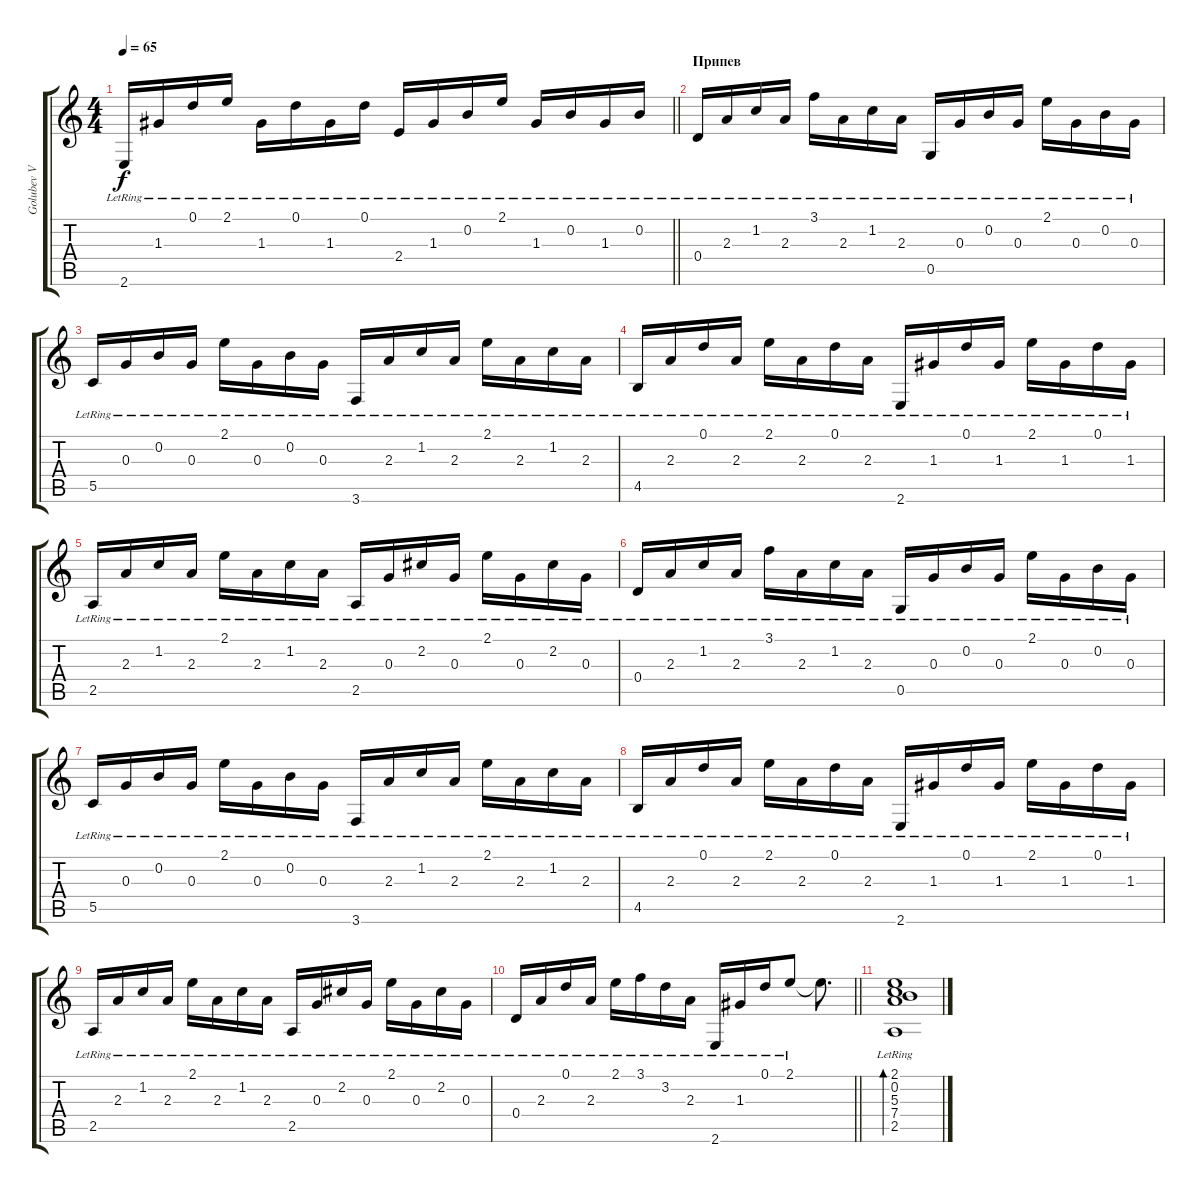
\track (" Golubev Vlad " " Golubev V") {instrument electricguitarjazz}
\staff {score tabs}
\tuning (D4 B3 G3 D3 G2 D2) {hide}
\ts (4 4)
\tempo 65
\clef g2
\barLineRight lightlight
\ks aminor
2.6{lr}.16{dy f} 1.3{lr}.16 0.1{lr}.16 2.1{lr}.16 1.3{lr}.16 0.1{lr}.16 1.3{lr}.16 0.1{lr}.16 2.4{lr}.16 1.3{lr}.16 0.2{lr}.16 2.1{lr}.16 1.3{lr}.16 0.2{lr}.16 1.3{lr}.16 0.2{lr}.16 |
\section ("" "Припев")
0.4{lr}.16 2.3{lr}.16 1.2{lr}.16 2.3{lr}.16 3.1{lr}.16 2.3{lr}.16 1.2{lr}.16 2.3{lr}.16 0.5{lr}.16 0.3{lr}.16 0.2{lr}.16 0.3{lr}.16 2.1{lr}.16 0.3{lr}.16 0.2{lr}.16 0.3{lr}.16 |
5.5{lr}.16 0.3{lr}.16 0.2{lr}.16 0.3{lr}.16 2.1{lr}.16 0.3{lr}.16 0.2{lr}.16 0.3{lr}.16 3.6{lr}.16 2.3{lr}.16 1.2{lr}.16 2.3{lr}.16 2.1{lr}.16 2.3{lr}.16 1.2{lr}.16 2.3{lr}.16 |
4.5{lr}.16 2.3{lr}.16 0.1{lr}.16 2.3{lr}.16 2.1{lr}.16 2.3{lr}.16 0.1{lr}.16 2.3{lr}.16 2.6{lr}.16 1.3{lr}.16 0.1{lr}.16 1.3{lr}.16 2.1{lr}.16 1.3{lr}.16 0.1{lr}.16 1.3{lr}.16 |
2.5{lr}.16 2.3{lr}.16 1.2{lr}.16 2.3{lr}.16 2.1{lr}.16 2.3{lr}.16 1.2{lr}.16 2.3{lr}.16 2.5{lr}.16 0.3{lr}.16 2.2{lr}.16 0.3{lr}.16 2.1{lr}.16 0.3{lr}.16 2.2{lr}.16 0.3{lr}.16 |
0.4{lr}.16 2.3{lr}.16 1.2{lr}.16 2.3{lr}.16 3.1{lr}.16 2.3{lr}.16 1.2{lr}.16 2.3{lr}.16 0.5{lr}.16 0.3{lr}.16 0.2{lr}.16 0.3{lr}.16 2.1{lr}.16 0.3{lr}.16 0.2{lr}.16 0.3{lr}.16 |
5.5{lr}.16 0.3{lr}.16 0.2{lr}.16 0.3{lr}.16 2.1{lr}.16 0.3{lr}.16 0.2{lr}.16 0.3{lr}.16 3.6{lr}.16 2.3{lr}.16 1.2{lr}.16 2.3{lr}.16 2.1{lr}.16 2.3{lr}.16 1.2{lr}.16 2.3{lr}.16 |
4.5{lr}.16 2.3{lr}.16 0.1{lr}.16 2.3{lr}.16 2.1{lr}.16 2.3{lr}.16 0.1{lr}.16 2.3{lr}.16 2.6{lr}.16 1.3{lr}.16 0.1{lr}.16 1.3{lr}.16 2.1{lr}.16 1.3{lr}.16 0.1{lr}.16 1.3{lr}.16 |
2.5{lr}.16 2.3{lr}.16 1.2{lr}.16 2.3{lr}.16 2.1{lr}.16 2.3{lr}.16 1.2{lr}.16 2.3{lr}.16 2.5{lr}.16 0.3{lr}.16 2.2{lr}.16 0.3{lr}.16 2.1{lr}.16 0.3{lr}.16 2.2{lr}.16 0.3{lr}.16 |
\barLineRight lightlight
0.4{lr}.16 2.3{lr}.16 0.1{lr}.16 2.3{lr}.16 2.1{lr}.16 3.1{lr}.16 3.2{lr}.16 2.3{lr}.16 2.6{lr}.16 1.3{lr}.16 0.1{lr}.16 2.1{lr}.8 2.1{t}.8{d} |
\ks c
(2.1{lr} 0.2{lr} 5.3{lr} 7.4{lr} 2.5{lr}).1{bd 120}
